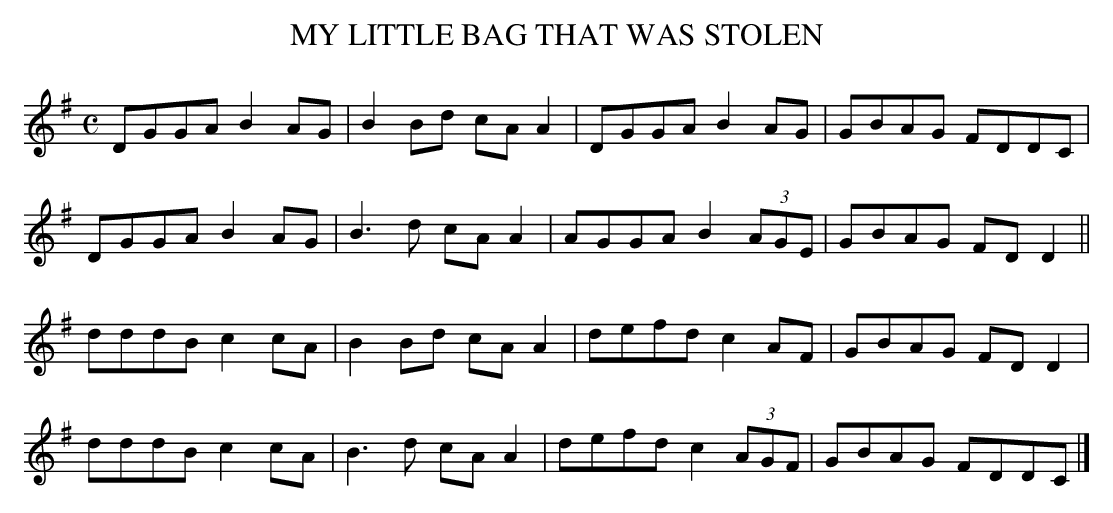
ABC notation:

X:1
T:MY LITTLE BAG THAT WAS STOLEN
Y:"briskly"
M:C
L:1/8
K:G
DGGA B2AG|B2Bd cAA2|DGGA B2AG|GBAG FDDC|
DGGA B2AG|B3d cAA2|AGGA B2 (3AGE|GBAG FDD2||
dddB c2cA|B2Bd cAA2|defd c2AF|GBAG FD D2|
dddB c2cA|B3d cAA2|defd c2 (3AGF|GBAG FDDC|]
